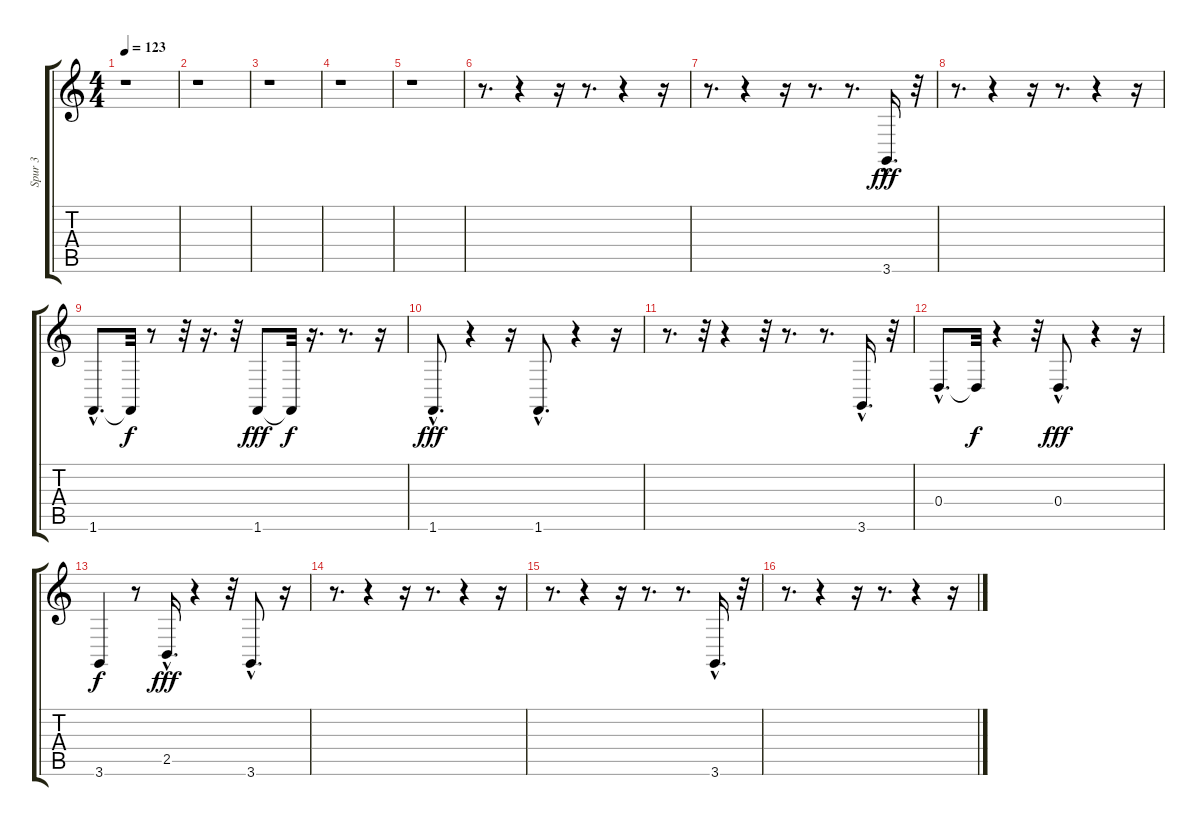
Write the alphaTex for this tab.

\track ("Spur 3" "Spur 3") {instrument tuba}
\staff {score tabs}
\tuning (E4 B3 G3 D3 A2 E2) {hide}
\ts (4 4)
\tempo 123
\clef g2
\ks c
r.1{dy fff instrument tuba} |
r.1 |
r.1 |
r.1 |
r.1 |
r.8{d} r.4 r.16 r.8{d} r.4 r.16 |
r.8{d} r.4 r.16 r.8{d} r.8{d} 3.6{hac}.16{d} r.32 |
r.8{d} r.4 r.16 r.8{d} r.4 r.16 |
1.6{hac}.8{d} 1.6{t}.32{dy f} r.8 r.32 r.16{d} r.32 1.6.8{dy fff} 1.6{t}.32{dy f} r.16{d} r.8{d} r.16 |
1.6{hac}.8{d dy fff} r.4 r.16 1.6{hac}.8{d} r.4 r.16 |
r.8{d} r.32 r.4 r.32 r.8{d} r.8{d} 3.6{hac}.16{d} r.32 |
0.4{hac}.8{d} 0.4{t}.32{dy f} r.4 r.32 0.4{hac}.8{d dy fff} r.4 r.16 |
3.6.4{dy f} r.8 2.5{hac}.16{d dy fff} r.4 r.32 3.6{hac}.8{d} r.16 |
r.8{d} r.4 r.16 r.8{d} r.4 r.16 |
r.8{d} r.4 r.16 r.8{d} r.8{d} 3.6{hac}.16{d} r.32 |
r.8{d} r.4 r.16 r.8{d} r.4 r.16
